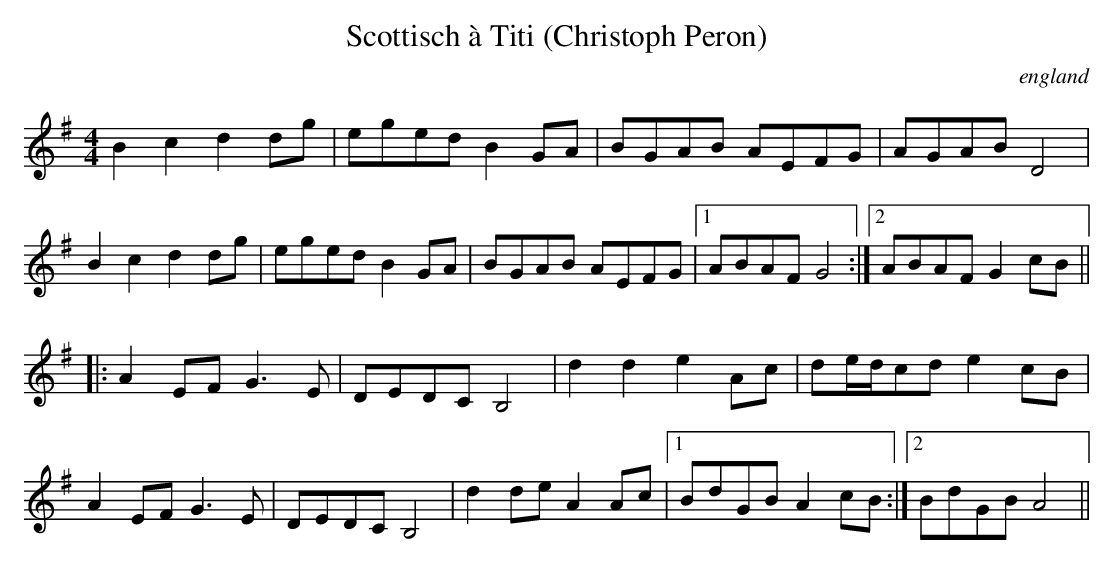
X:1
T:Scottisch à Titi (Christoph Peron)
O:england
M:4/4
L:1/8
K:G
B2c2 d2dg|eged B2GA|BGAB AEFG|AGAB D4|
B2c2 d2dg|eged B2GA|BGAB AEFG|1 ABAF G4:|2ABAF G2cB||
|:A2EF G3E|DEDC B,4|d2d2 e2Ac|de/d/cd e2cB|
A2EF G3E|DEDC B,4|d2de A2Ac|1 BdGB A2cB:|2  BdGB A4||
